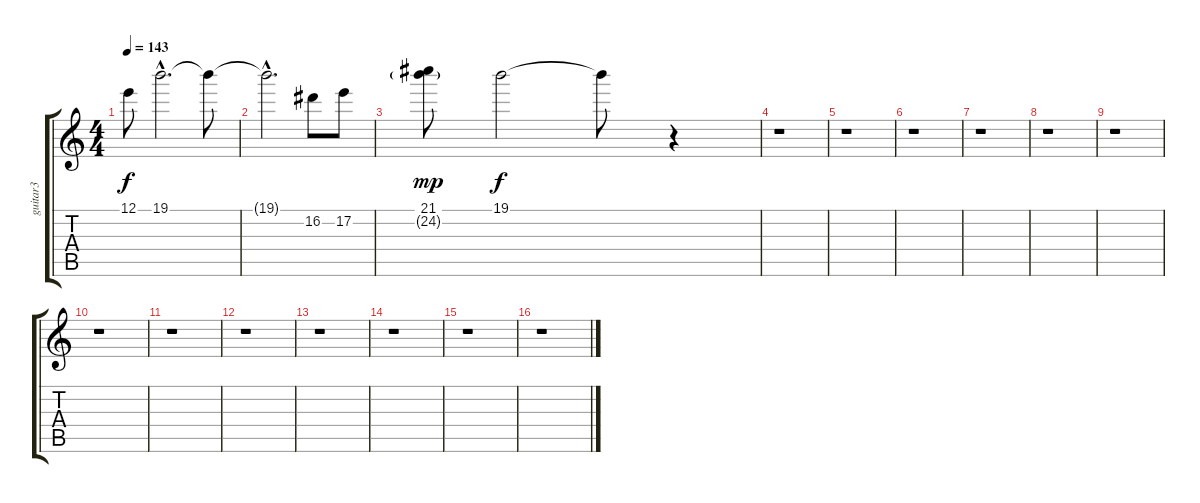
\track ("guitar3" "guitar3") {instrument distortionguitar}
\staff {score tabs}
\tuning (E4 B3 G3 D3 A2 E2) {hide}
\ts (4 4)
\tempo 143
\clef g2
\ks c
12.1.8{dy f} 19.1{hac}.2{d} 19.1{t}.8 |
19.1{hac t}.2{d} 16.2.8 17.2.8 |
(21.1 24.2{g}).8{dy mp} 19.1.2{dy f} 19.1{t}.8 r.4 |
r.1 |
r.1 |
r.1 |
r.1 |
r.1 |
r.1 |
r.1 |
r.1 |
r.1 |
r.1 |
r.1 |
r.1 |
r.1
